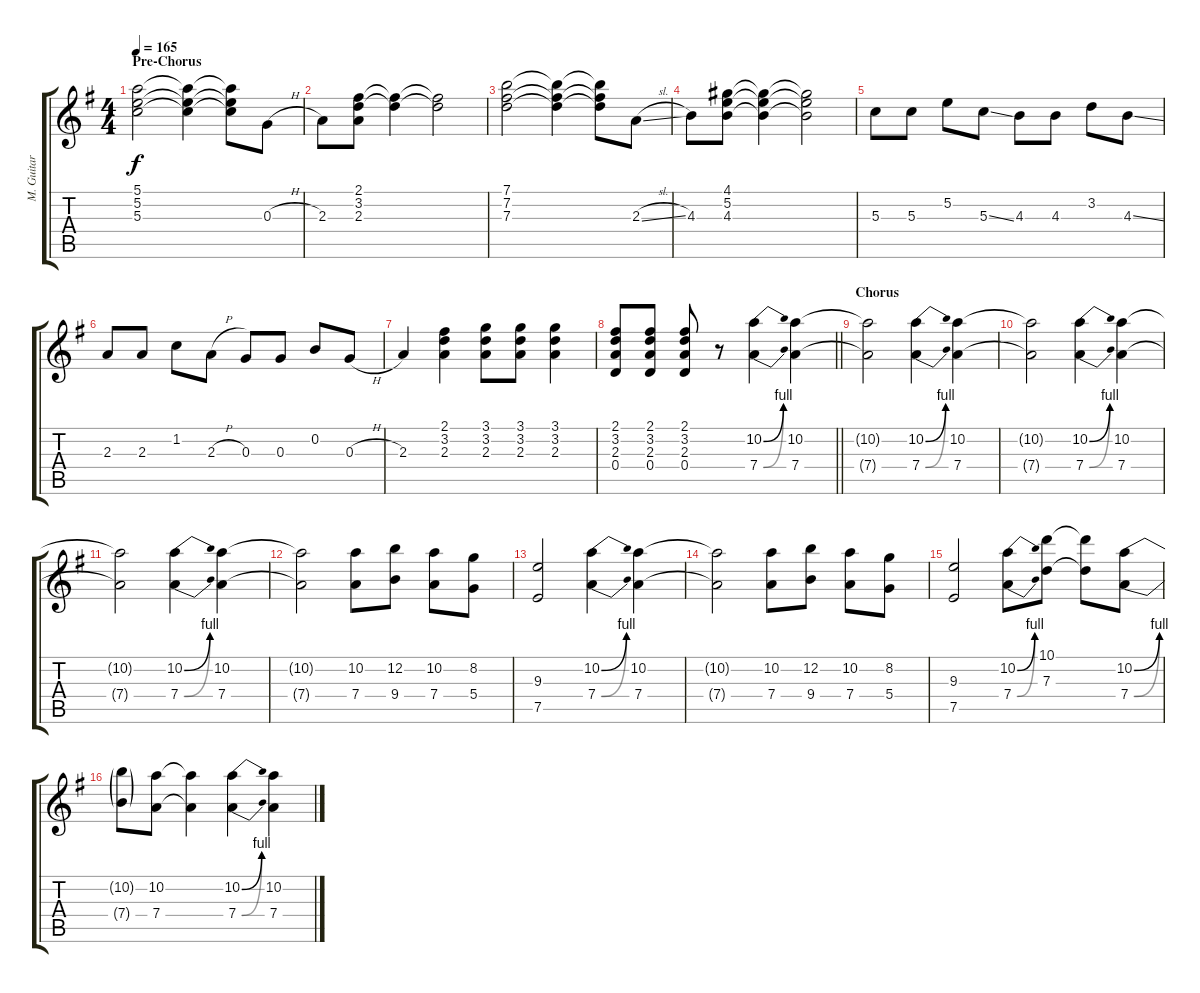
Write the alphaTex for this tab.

\track ("M. Guitar" "M. Guitar") {instrument overdrivenguitar}
\staff {score tabs}
\tuning (E4 B3 G3 D3 A2 E2) {hide}
\ts (4 4)
\section ("" "Pre-Chorus")
\tempo 165
\clef g2
\ks g
(5.1 5.2 5.3).2{dy f} (5.1{t} 5.2{t} 5.3{t}).4 (5.1{t} 5.2{t} 5.3{t}).8 0.3{h}.8 |
2.3.8 (2.1 3.2 2.3).8 (2.1{t} 3.2{t}).4 (2.1{t} 3.2{t}).2 |
(7.1 7.2 7.3).2 (7.1{t} 7.2{t} 7.3{t}).4 (7.1{t} 7.2{t} 7.3{t}).8 2.3{sl}.8 |
4.3.8 (4.1 5.2 4.3).8 (4.1{t} 5.2{t} 4.3{t}).4 (4.1{t} 5.2{t} 4.3{t}).2 |
5.3.8 5.3.8 5.2.8 5.3{ss}.8 4.3.8 4.3.8 3.2.8 4.3{ss}.8 |
2.3.8 2.3.8 1.2.8 2.3{h}.8 0.3.8 0.3.8 0.2.8 0.3{h}.8 |
2.3.4 (2.1 3.2 2.3).4 (3.1 3.2 2.3).8 (3.1 3.2 2.3).8 (3.1 3.2 2.3).4 |
\barLineRight lightlight
(2.1 3.2 2.3 0.4).8 (2.1 3.2 2.3 0.4).8 (2.1 3.2 2.3 0.4).8 r.8 (10.2{be (bend 0 0 60 4)} 7.4{be (bend 0 0 60 4)}).4 (10.2 7.4).4 |
\section ("" "Chorus")
(10.2{t} 7.4{t}).2 (10.2{be (bend 0 0 60 4)} 7.4{be (bend 0 0 60 4)}).4 (10.2 7.4).4 |
(10.2{t} 7.4{t}).2 (10.2{be (bend 0 0 60 4)} 7.4{be (bend 0 0 60 4)}).4 (10.2 7.4).4 |
(10.2{t} 7.4{t}).2 (10.2{be (bend 0 0 60 4)} 7.4{be (bend 0 0 60 4)}).4 (10.2 7.4).4 |
(10.2{t} 7.4{t}).2 (10.2 7.4).8 (12.2 9.4).8 (10.2 7.4).8 (8.2 5.4).8 |
(9.3 7.5).2 (10.2{be (bend 0 0 60 4)} 7.4{be (bend 0 0 60 4)}).4 (10.2 7.4).4 |
(10.2{t} 7.4{t}).2 (10.2 7.4).8 (12.2 9.4).8 (10.2 7.4).8 (8.2 5.4).8 |
(9.3 7.5).2 (10.2{be (bend 0 0 60 4)} 7.4{be (bend 0 0 60 4)}).8 (10.1 7.3).8 (10.1{t} 7.3{t}).8 (10.2{be (bend 0 0 60 4)} 7.4{be (bend 0 0 60 4)}).8 |
(10.2{t} 7.4{t}).8 (10.2 7.4).8 (10.2{t} 7.4{t}).4 (10.2{be (bend 0 0 60 4)} 7.4{be (bend 0 0 60 4)}).4 (10.2 7.4).4
